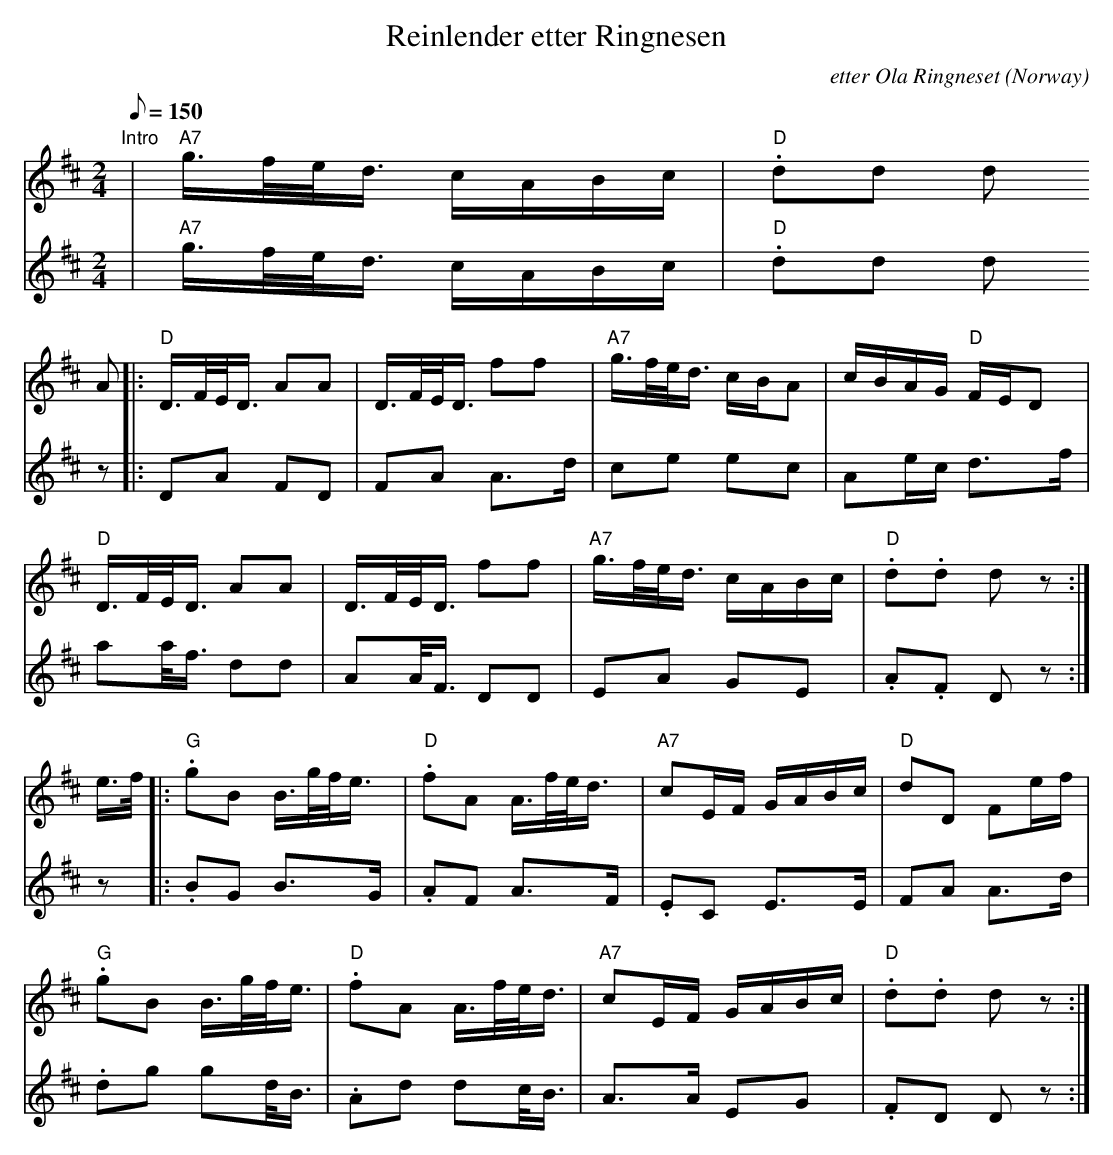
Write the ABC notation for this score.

X:1
T:Reinlender etter Ringnesen
O:Norway
C:etter Ola Ringneset
L:1/16
M:2/4
Q:1/8=150
K:D
"Intro"\
[V:1] | "A7"g>fe<d cABc | "D".d2d2 d2
[V:2] | "A7"g>fe<d cABc | "D".d2d2 d2
[V:1] A2 |: "D"D>FE<D A2A2 | D>FE<D f2f2 | "A7"g>fe<d cBA2 | cBAG "D"FED2 |
[V:2] z2 |: D2A2 F2D2 | F2A2 A3d | c2e2 e2c2 | A2ec d3f |
[V:1] "D"D>FE<D A2A2 | D>FE<D f2f2 | "A7"g>fe<d cABc | "D".d2.d2 d2 z2 :|
[V:2] a2a<f d2d2 | A2A<F D2D2 | E2A2 G2E2 | .A2.F2 D2 z2 :|
[V:1] e>f |: "G".g2B2 B>gf<e | "D".f2A2 A>fe<d | "A7"c2EF GABc | "D"d2D2 F2ef |
[V:2] z2 |: .B2G2 B3G | .A2F2 A3F | .E2C2 E3E | F2A2 A3d |
[V:1] "G".g2B2 B>gf<e | "D".f2A2 A>fe<d | "A7"c2EF GABc | "D".d2.d2 d2 z2 :|
[V:2] .d2g2 g2d<B | .A2d2 d2c<B | A3A E2G2 | .F2D2 D2 z2 :|
